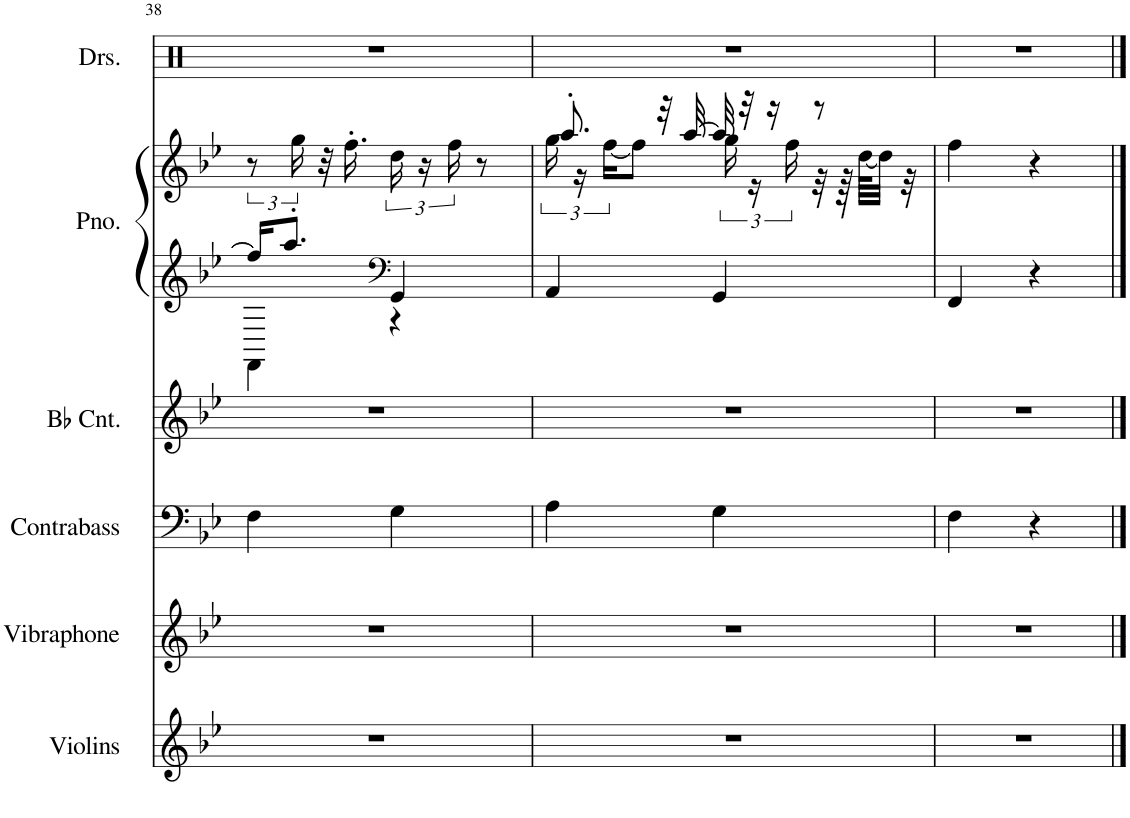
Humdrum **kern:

**kern	**kern	**kern	**kern	**kern	**kern	**kern
*part6	*part5	*part4	*part3	*part2	*part2	*part1
*staff7	*staff6	*staff5	*staff4	*staff3	*staff2	*staff1
*I"Violins	*I"Vibraphone	*I"Contrabass	*I"Bb Cornet	*I"Piano	*	*I"Drumset
*I'Violins	*I'Vibraphone	*I'Contrabass	*I'Bb Cnt.	*I'Pno.	*	*I'Drs.
!!LO:PB:g=z
*clefG2	*clefG2	*clefF4	*clefG2	*clefG2	*clefG2	*clefX
*	*	*Trd7c12	*Trd1c2	*	*	*
*k[b-e-]	*k[b-e-]	*k[b-e-]	*k[b-e-]	*k[b-e-]	*k[b-e-]	*k[]
*M2/4	*M2/4	*M2/4	*M2/4	*M2/4	*M2/4	*M2/4
=38	=38	=38	=38	=38	=38	=38
*	*	*	*	*^	*	*
2r	2r	4F\	2r	16ff/KL]	4FF\	12r	2r
.	.	.	.	8.aa'/J	.	.	.
.	.	.	.	.	.	24gg\	.
.	.	.	.	.	.	32r	.
.	.	.	.	.	.	16.ff'\	.
*	*	*	*	*clefF4	*	*	*
.	.	4G\	.	4GG/	4r	24dd\	.
.	.	.	.	.	.	24r	.
.	.	.	.	.	.	24ff\	.
.	.	.	.	.	.	8r	.
*	*	*	*	*v	*v	*	*
=39	=39	=39	=39	=39	=39	=39
*	*	*	*	*	*^	*
2r	2r	4A\	2r	4AA/	8.aa'/	24gg\	2r
.	.	.	.	.	.	24r	.
.	.	.	.	.	.	[24ff\KL	.
.	.	.	.	.	.	8ff\J]	.
.	.	.	.	.	32r	.	.
.	.	.	.	.	[32aa/	.	.
.	.	4G\	.	4GG/	32aa/]	24gg\	.
.	.	.	.	.	32r	.	.
.	.	.	.	.	.	24r	.
.	.	.	.	.	16r	.	.
.	.	.	.	.	.	24ff\	.
.	.	.	.	.	8r	32r	.
.	.	.	.	.	.	64r	.
.	.	.	.	.	.	[64dd\KLLL	.
.	.	.	.	.	.	32dd\JJJ]	.
.	.	.	.	.	.	32r	.
*	*	*	*	*	*v	*v	*
=40	=40	=40	=40	=40	=40	=40
2r	2r	4F\	2r	4FF/	4ff\	2r
.	.	4r	.	4r	4r	.
==	==	==	==	==	==	==
*-	*-	*-	*-	*-	*-	*-
